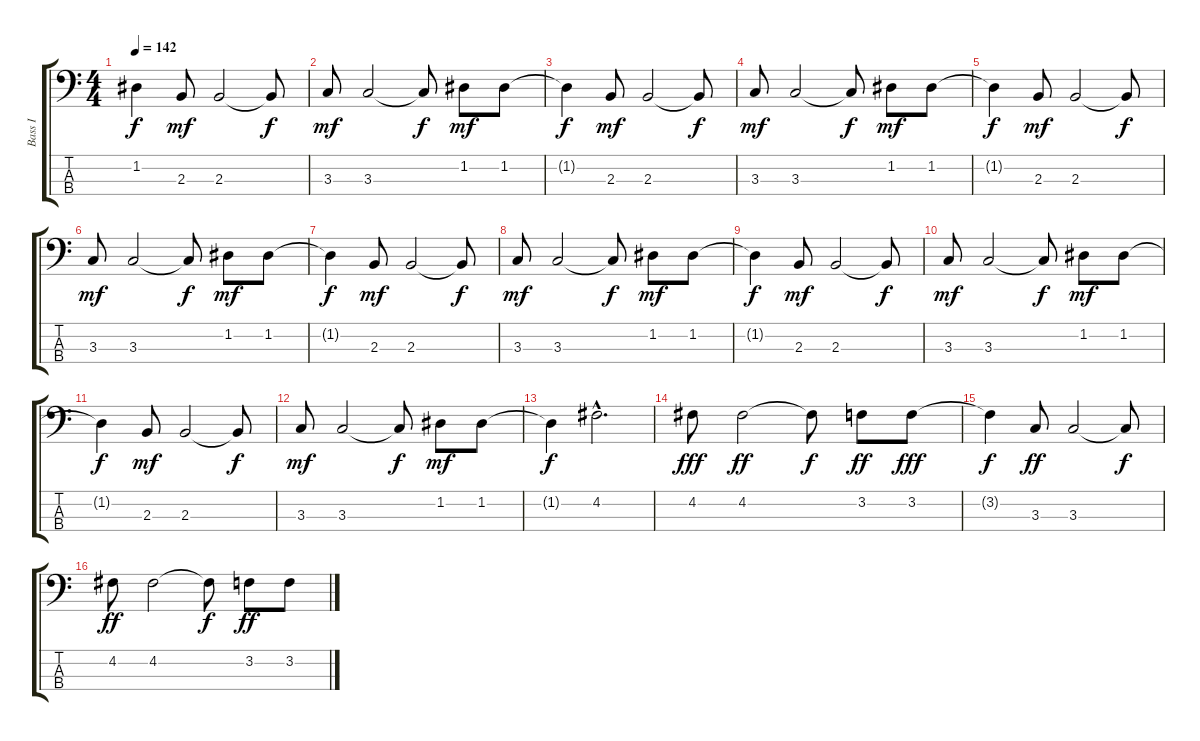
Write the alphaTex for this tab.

\track ("Bass I" "Bass I") {instrument electricbasspick}
\staff {score tabs}
\tuning (G2 D2 A1 E1) {hide}
\ts (4 4)
\tempo 142
\clef f4
\ks c
1.2{t}.4{dy f} 2.3.8{dy mf} 2.3.2 2.3{t}.8{dy f} |
3.3.8{dy mf} 3.3.2 3.3{t}.8{dy f} 1.2.8{dy mf} 1.2.8 |
1.2{t}.4{dy f} 2.3.8{dy mf} 2.3.2 2.3{t}.8{dy f} |
3.3.8{dy mf} 3.3.2 3.3{t}.8{dy f} 1.2.8{dy mf} 1.2.8 |
1.2{t}.4{dy f} 2.3.8{dy mf} 2.3.2 2.3{t}.8{dy f} |
3.3.8{dy mf} 3.3.2 3.3{t}.8{dy f} 1.2.8{dy mf} 1.2.8 |
1.2{t}.4{dy f} 2.3.8{dy mf} 2.3.2 2.3{t}.8{dy f} |
3.3.8{dy mf} 3.3.2 3.3{t}.8{dy f} 1.2.8{dy mf} 1.2.8 |
1.2{t}.4{dy f} 2.3.8{dy mf} 2.3.2 2.3{t}.8{dy f} |
3.3.8{dy mf} 3.3.2 3.3{t}.8{dy f} 1.2.8{dy mf} 1.2.8 |
1.2{t}.4{dy f} 2.3.8{dy mf} 2.3.2 2.3{t}.8{dy f} |
3.3.8{dy mf} 3.3.2 3.3{t}.8{dy f} 1.2.8{dy mf} 1.2.8 |
1.2{t}.4{dy f} 4.2{hac}.2{d} |
4.2.8{dy fff} 4.2.2{dy ff} 4.2{t}.8{dy f} 3.2.8{dy ff} 3.2.8{dy fff} |
3.2{t}.4{dy f} 3.3.8{dy ff} 3.3.2 3.3{t}.8{dy f} |
4.2.8{dy ff} 4.2.2 4.2{t}.8{dy f} 3.2.8{dy ff} 3.2.8
